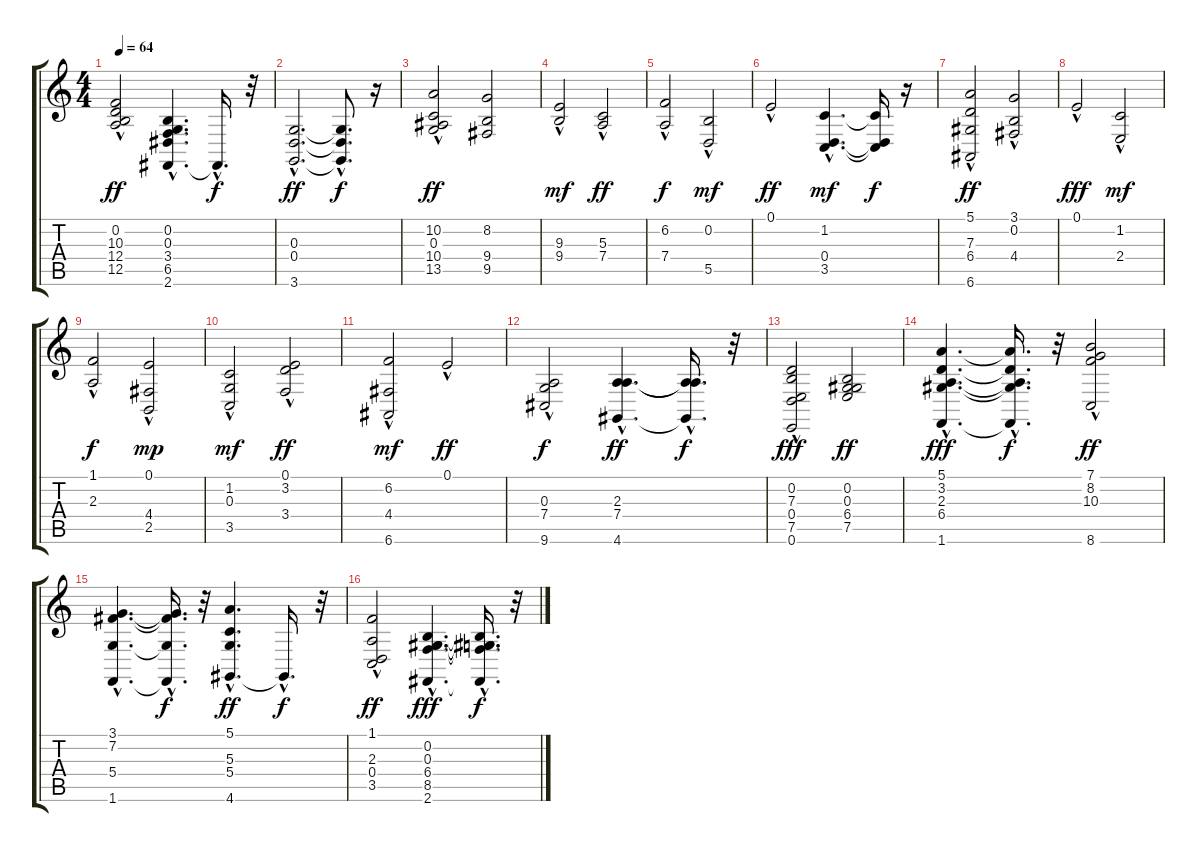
\track "" {instrument rockorgan}
\staff {score tabs}
\tuning (E4 B3 G3 D3 A2 E2) {hide}
\ts (4 4)
\tempo 64
\clef g2
\ks c
(0.2{hac} 10.3{hac} 12.4{hac} 12.5{hac}).2{dy ff} (0.2{hac} 0.3{hac} 3.4{hac} 6.5{hac} 2.6{hac}).4{d} 2.6{hac t}.16{d dy f} r.32 |
(0.3{hac} 0.4{hac} 3.6{hac}).2{d dy ff} (0.3{hac t} 0.4{hac t} 3.6{hac t}).8{d dy f} r.16 |
(10.2 0.3{hac} 10.4{hac} 13.5{hac}).2{dy ff} (8.2 9.4 9.5).2 |
(9.3{hac} 9.4{hac}).2{dy mf} (5.3{hac} 7.4{hac}).2{dy ff} |
(6.2{hac} 7.4{hac}).2{dy f} (0.2 5.5{hac}).2{dy mf} |
0.1{hac}.2{dy ff} (1.2{hac} 0.4{hac} 3.5{hac}).4{d dy mf} (1.2{t} 0.4{t} 3.5{t}).16{dy f} r.16 |
(5.1{hac} 7.3{hac} 6.4 6.6{hac}).2{dy ff} (3.1 0.2{hac} 4.4).2 |
0.1{hac}.2{dy fff} (1.2{hac} 2.4{hac}).2{dy mf} |
(1.1{hac} 2.3).2{dy f} (0.1{hac} 4.4{hac} 2.5).2{dy mp} |
(1.2{hac} 0.3{hac} 3.5{hac}).2{dy mf} (0.1 3.2 3.4{hac}).2{dy ff} |
(6.2 4.4{hac} 6.6{hac}).2{dy mf} 0.1{hac}.2{dy ff} |
(0.3{hac} 7.4 9.6{hac}).2{dy f} (2.3{hac} 7.4{hac} 4.6{hac}).4{d dy ff} (2.3{t} 7.4{t} 4.6{hac t}).16{d dy f} r.32 |
(0.2 7.3 0.4{hac} 7.5 0.6{hac}).2{dy fff} (0.2 0.3 6.4 7.5).2{dy ff} |
(5.1{hac} 3.2{hac} 2.3{hac} 6.4{hac} 1.6{hac}).4{d dy fff} (5.1{hac t} 3.2{t} 2.3{hac t} 6.4{hac t} 1.6{hac t}).16{d dy f} r.32 (7.1{hac} 8.2{hac} 10.3{hac} 8.6{hac}).2{dy ff} |
(3.1{hac} 7.2{hac} 5.4{hac} 1.6{hac}).4{d} (3.1{hac t} 7.2{t} 5.4{hac t} 1.6{t}).16{d dy f} r.32 (5.1{hac} 5.3{hac} 5.4{hac} 4.6{hac}).4{d dy ff} 4.6{hac t}.16{d dy f} r.32 |
(1.1{hac} 2.3{hac} 0.4{hac} 3.5{hac}).2{dy ff} (0.2{hac} 0.3{hac} 6.4{hac} 8.5{hac} 2.6{hac}).4{d dy fff} (0.2{t} 0.3{t} 6.4{t} 8.5{t} 2.6{hac t}).16{d dy f} r.32
